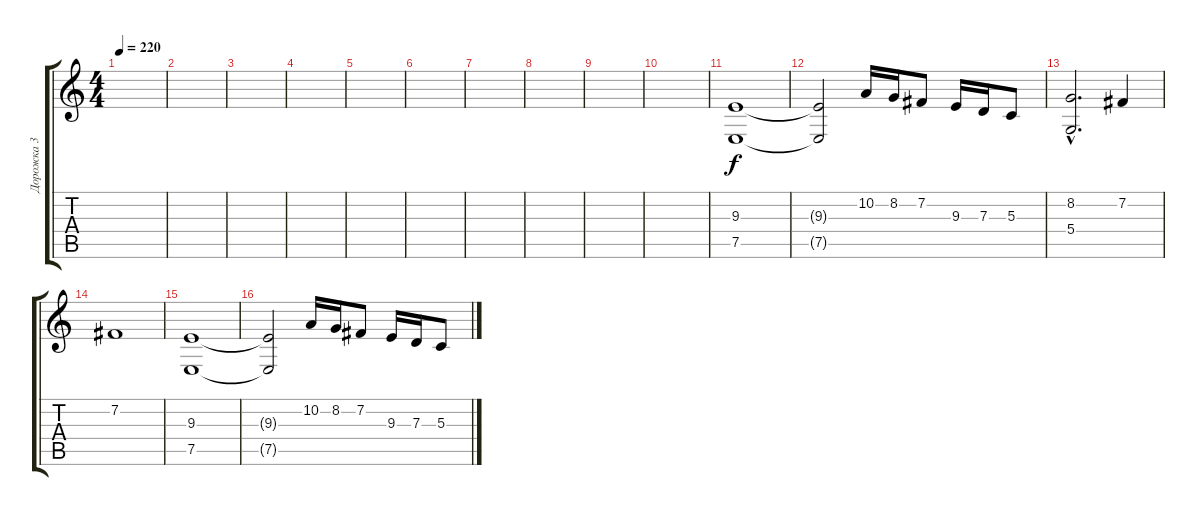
\track ("Дорожка 3" "Дорожка 3") {instrument brightacousticpiano}
\staff {score tabs}
\tuning (E4 B3 G3 D3 A2 E2) {hide}
\ts (4 4)
\tempo 220
\clef g2
\ks c
|
|
|
|
|
|
|
|
|
|
(9.3 7.5).1{instrument stringensemble1} |
(9.3{t} 7.5{t}).2 10.2.16 8.2.16 7.2.8 9.3.16 7.3.16 5.3.8 |
(8.2{hac} 5.4{hac}).2{d} 7.2.4 |
7.2.1 |
(9.3 7.5).1 |
(9.3{t} 7.5{t}).2 10.2.16 8.2.16 7.2.8 9.3.16 7.3.16 5.3.8
